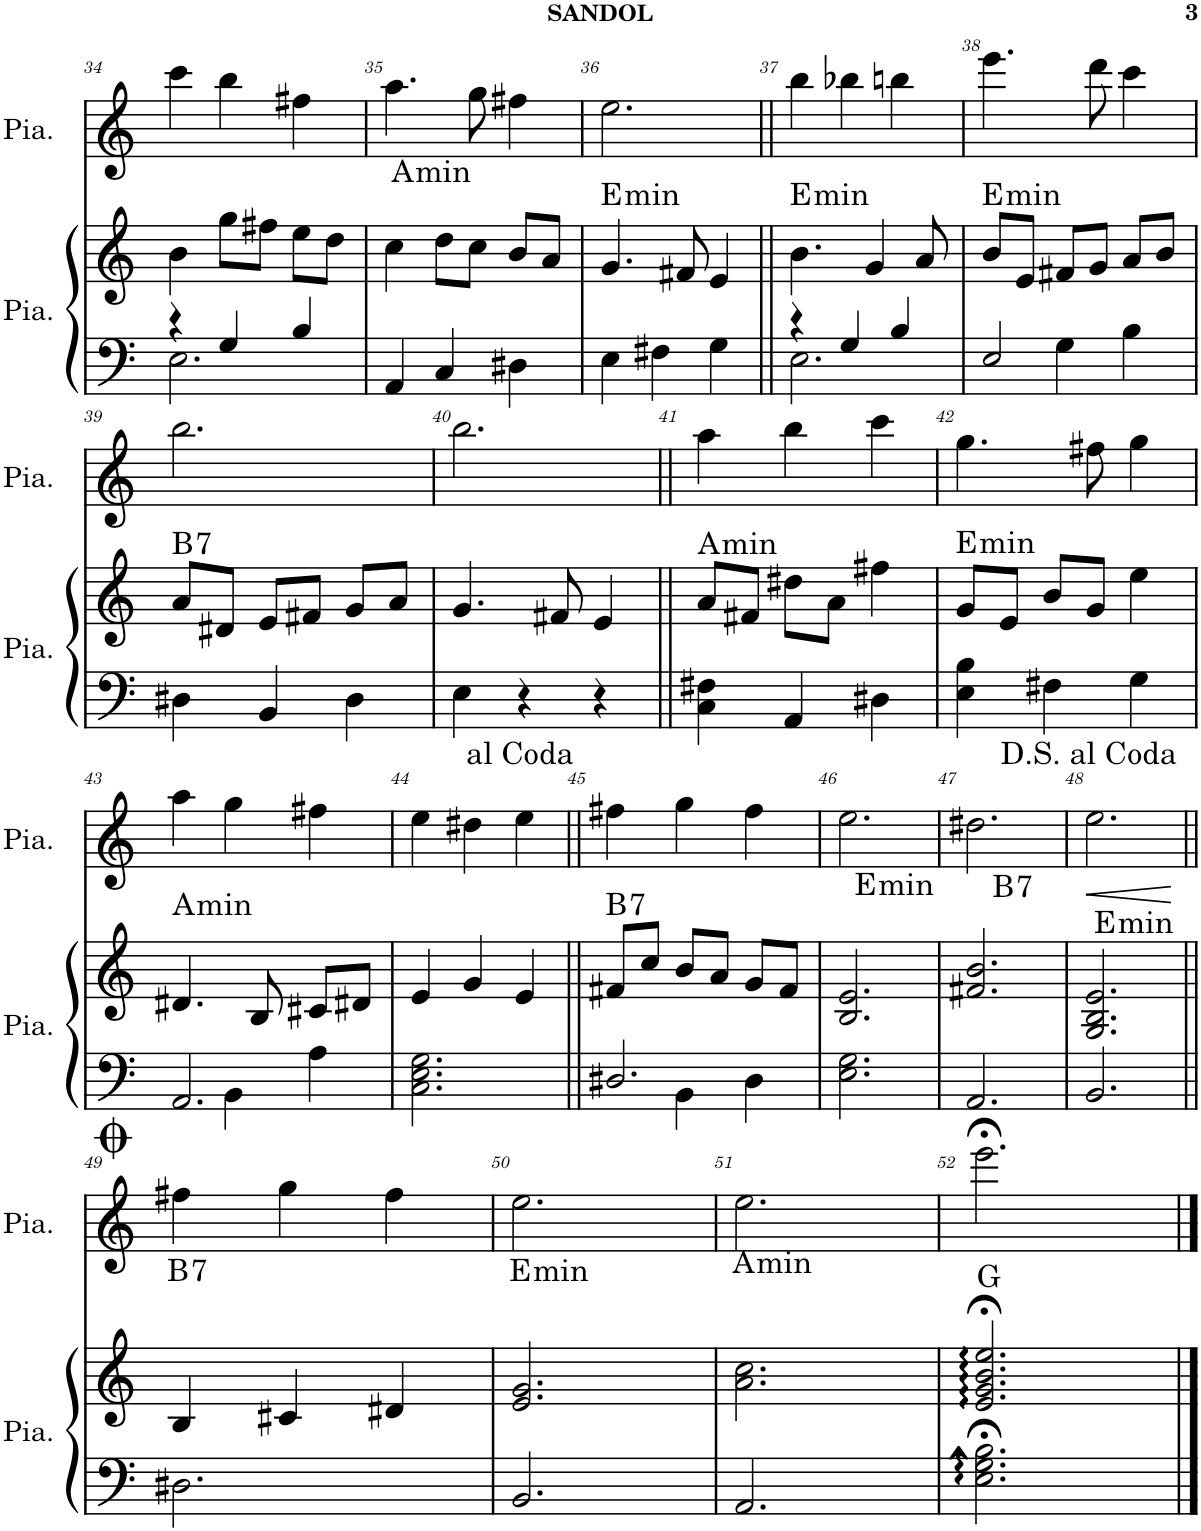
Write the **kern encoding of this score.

**kern	**kern	**kern	**dynam	**harte
*part2	*part2	*part1	*part1	*part1
*staff3	*staff2	*staff1	*staff1	*
*I"Piano	*	*I"Piano	*	*
*I'Pia.	*	*I'Pia.	*	*
!!LO:PB:g=z
*clefF4	*clefG2	*clefG2	*	*
*k[]	*k[]	*k[]	*	*
*M3/4	*M3/4	*M3/4	*	*
=34	=34	=34	=34	=34
*^	*	*	*	*
4r	2.E\	4b\	4ccc\	.	.
4G/	.	8gg\L	4bb\	.	.
.	.	8ff#X\J	.	.	.
4B/	.	8ee\L	4ff#X\	.	.
.	.	8dd\J	.	.	.
*v	*v	*	*	*	*
=35	=35	=35	=35	=35
!	!	!	!	!LO:H:kt=min
4AA/	4cc\	4.aa\	.	A:min
4C/	8dd\L	.	.	.
.	8cc\J	8gg\	.	.
4D#X\	8b/L	4ff#X\	.	.
.	8a/J	.	.	.
=36	=36	=36	=36	=36
!	!	!	!	!LO:H:kt=min
4E\	4.g/	2.ee\	.	E:min
4F#X\	.	.	.	.
.	8f#X/	.	.	.
4G\	4e/	.	.	.
=37||	=37||	=37||	=37||	=37||
*^	*	*	*	*
!	!	!	!	!	!LO:H:kt=min
4r	2.E\	4.b\	4bb\	.	E:min
4G/	.	.	4bb-X\	.	.
.	.	4g/	.	.	.
4B/	.	.	4bbn\	.	.
.	.	8a/	.	.	.
=38	=38	=38	=38	=38	=38
!	!	!	!	!	!LO:H:kt=min
2E/	4ryy	8b/L	4.eee\	.	E:min
.	.	8e/J	.	.	.
.	4G\	8f#X/L	.	.	.
.	.	8g/J	8ddd\	.	.
4B\	4ryy	8a/L	4ccc\	.	.
.	.	8b/J	.	.	.
*v	*v	*	*	*	*
!!LO:LB:g=z
=39	=39	=39	=39	=39
!	!	!	!	!LO:H:kt=7
4D#X\	8a/L	2.bb\	.	B:7
.	8d#X/J	.	.	.
4BB/	8e/L	.	.	.
.	8f#X/J	.	.	.
4D#\	8g/L	.	.	.
.	8a/J	.	.	.
=40	=40	=40	=40	=40
4E\	4.g/	2.bb\	.	.
4r	.	.	.	.
.	8f#X/	.	.	.
4r	4e/	.	.	.
=41||	=41||	=41||	=41||	=41||
!	!	!	!	!LO:H:kt=min
4C\ 4F#X\	8a/L	4aa\	.	A:min
.	8f#X/J	.	.	.
4AA/	8dd#X\L	4bb\	.	.
.	8a\J	.	.	.
4D#X\	4ff#X\	4ccc\	.	.
=42	=42	=42	=42	=42
!	!	!	!	!LO:H:kt=min
4E\ 4B\	8g/L	4.gg\	.	E:min
.	8e/J	.	.	.
4F#X\	8b/L	.	.	.
.	8g/J	8ff#X\	.	.
4G\	4ee\	4gg\	.	.
!!LO:LB:g=z
=43	=43	=43	=43	=43
*^	*	*	*	*
!	!	!	!	!	!LO:H:kt=min
2.AA/	4ryy	4.d#X/	4aa\	.	A:min
.	4BB\	.	4gg\	.	.
.	.	8B/	.	.	.
.	4A\	8c#X/L	4ff#X\	.	.
.	.	8d#X/J	.	.	.
*v	*v	*	*	*	*
=44	=44	=44	=44	=44
2.C\ 2.E\ 2.G\	4e/	4ee\	.	.
.	4g/	4dd#X\	.	.
.	4e/	4ee\	.	.
=45||	=45||	=45||	=45||	=45||
*^	*	*	*	*
!	!	!	!	!	!LO:H:kt=7
2.D#X/	4ryy	8f#X/L	4ff#X\	.	B:7
.	.	8cc/J	.	.	.
.	4BB\	8b/L	4gg\	.	.
.	.	8a/J	.	.	.
.	4D#\	8g/L	4ff#\	.	.
.	.	8f#/J	.	.	.
*v	*v	*	*	*	*
=46	=46	=46	=46	=46
!	!	!	!	!LO:H:kt=min
2.E\ 2.G\	2.B/ 2.e/	2.ee\	.	E:min
=47	=47	=47	=47	=47
!	!	!	!	!LO:H:kt=7
2.AA/	2.f#X/ 2.b/	2.dd#X\	.	B:7
=48	=48	=48	=48	=48
!	!	!	!LO:HP:b	!LO:H:kt=min
2.BB/	2.G/ 2.B/ 2.e/	2.ee\	<	E:min
.	.	.	[	.
!!LO:LB:g=z
=49||	=49||	=49||	=49||	=49||
!	!	!	!	!LO:H:kt=7
2.D#X\	4B/	4ff#X\	.	B:7
.	4c#X/	4gg\	.	.
.	4d#X/	4ff#\	.	.
=50	=50	=50	=50	=50
!	!	!	!	!LO:H:kt=min
2.BB/	2.e/ 2.g/	2.ee\	.	E:min
=51	=51	=51	=51	=51
!	!	!	!	!LO:H:kt=min
2.AA/	2.a\ 2.cc\	2.ee\	.	A:min
=52	=52	=52	=52	=52
2.E\:;< 2.G\:;< 2.B\:;<	2.e/:;< 2.g/:;< 2.b/:;< 2.ee/:;<	2.eee;<\	.	G:maj
==	==	==	==	==
*-	*-	*-	*-	*-
